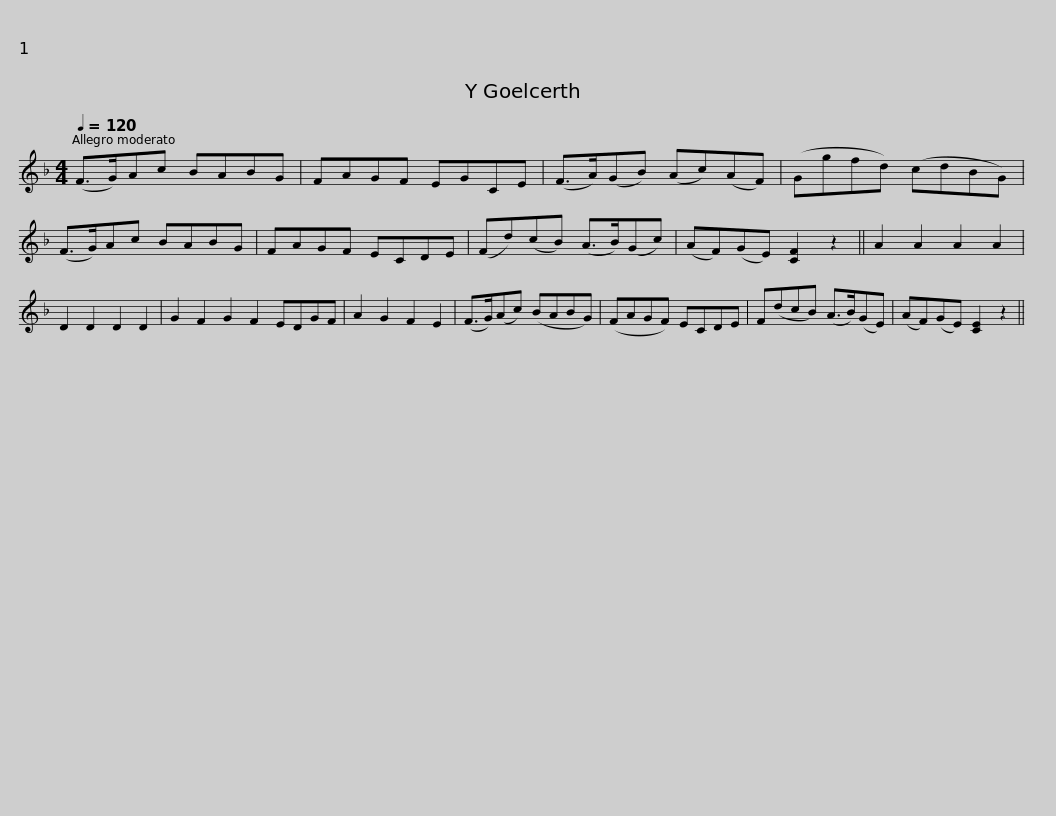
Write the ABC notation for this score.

X:1
L:1/8
Q:1/4=120
M:4/4
I:linebreak $
K:F
V:1 treble
V:1
 (F>G)Ac BABG | FAGF EGCE | (F>A)(GB) (Ac)(AF) | (Ggfd) (cdBG) | (F>G)Ac BABG |$ %5
 FAGF ECDE | (Fd)(cB) (A>B)(Gc) | (AF)(GE) [CF]2 z2 || A2 A2 A2 A2 | D2 D2 D2 D2 | %10
 G2 F2 G2 F2 EDGF | A2 G2 F2 E2 |$ (F>G)(Ac) (BABG) | (FAGF) ECDE | F(dcB) (A>B)(GE) | %15
 (AF)(GE) [CE]2 z2 || %16
